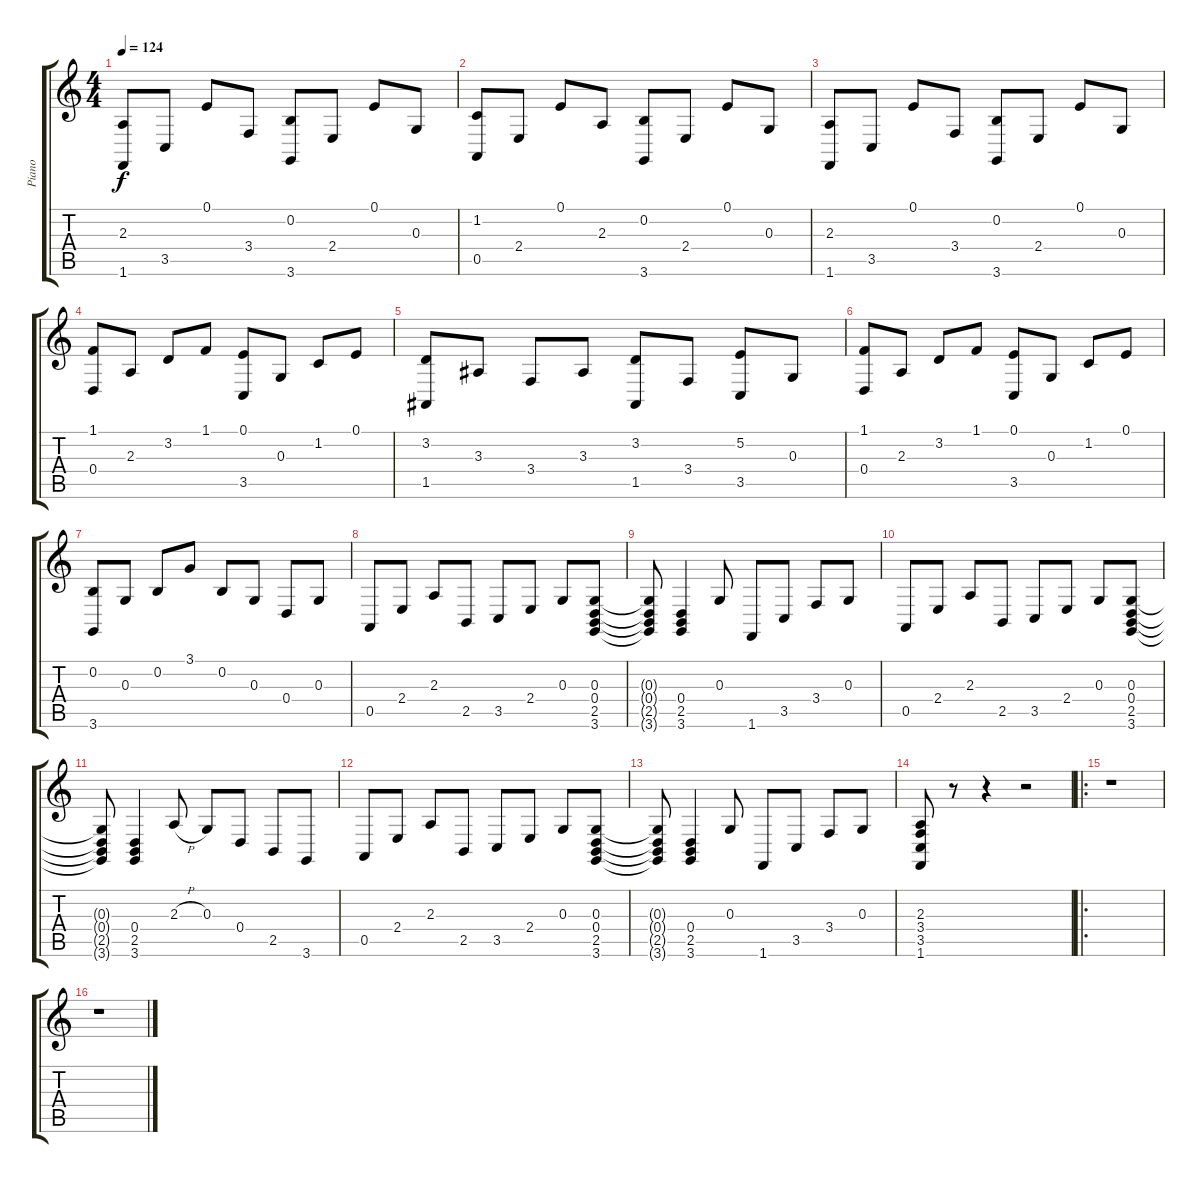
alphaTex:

\track ("Piano" "Piano") {instrument acousticgrandpiano}
\staff {score tabs}
\tuning (E4 B3 G3 D3 A2 E2) {hide}
\ts (4 4)
\tempo 124
\clef g2
\ks c
(2.3 1.6).8{dy f} 3.5.8 0.1.8 3.4.8 (0.2 3.6).8 2.4.8 0.1.8 0.3.8 |
(1.2 0.5).8 2.4.8 0.1.8 2.3.8 (0.2 3.6).8 2.4.8 0.1.8 0.3.8 |
(2.3 1.6).8 3.5.8 0.1.8 3.4.8 (0.2 3.6).8 2.4.8 0.1.8 0.3.8 |
(1.1 0.4).8 2.3.8 3.2.8 1.1.8 (0.1 3.5).8 0.3.8 1.2.8 0.1.8 |
(3.2 1.5).8 3.3.8 3.4.8 3.3.8 (3.2 1.5).8 3.4.8 (5.2 3.5).8 0.3.8 |
(1.1 0.4).8 2.3.8 3.2.8 1.1.8 (0.1 3.5).8 0.3.8 1.2.8 0.1.8 |
(0.2 3.6).8 0.3.8 0.2.8 3.1.8 0.2.8 0.3.8 0.4.8 0.3.8 |
0.5.8 2.4.8 2.3.8 2.5.8 3.5.8 2.4.8 0.3.8 (0.3 0.4 2.5 3.6).8 |
(0.3{t} 0.4{t} 2.5{t} 3.6{t}).8 (0.4 2.5 3.6).4 0.3.8 1.6.8 3.5.8 3.4.8 0.3.8 |
0.5.8 2.4.8 2.3.8 2.5.8 3.5.8 2.4.8 0.3.8 (0.3 0.4 2.5 3.6).8 |
(0.3{t} 0.4{t} 2.5{t} 3.6{t}).8 (0.4 2.5 3.6).4 2.3{h}.8 0.3.8 0.4.8 2.5.8 3.6.8 |
0.5.8 2.4.8 2.3.8 2.5.8 3.5.8 2.4.8 0.3.8 (0.3 0.4 2.5 3.6).8 |
(0.3{t} 0.4{t} 2.5{t} 3.6{t}).8 (0.4 2.5 3.6).4 0.3.8 1.6.8 3.5.8 3.4.8 0.3.8 |
(2.3 3.4 3.5 1.6).8 r.8 r.4 r.2 |
\ro
r.1 |
r.1
